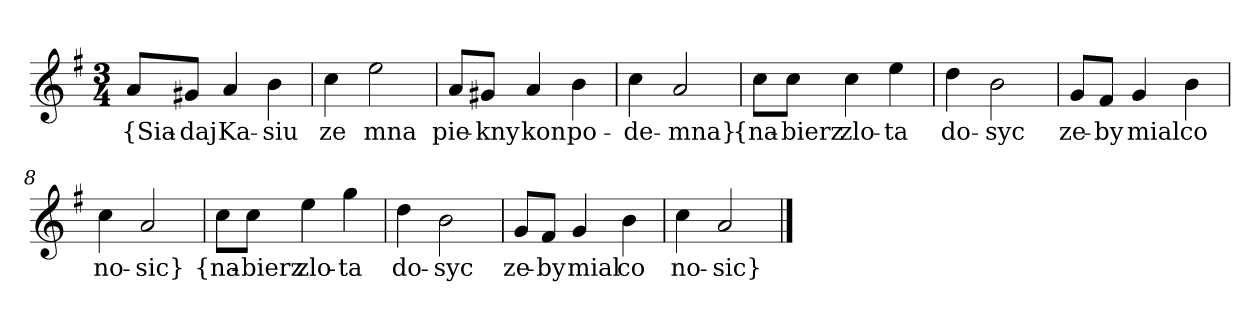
**kern	**text
*part1	*part1
*staff1	*staff1
*clefG2	*
*k[f#]	*
*M3/4	*
=	=
8a/L	{Sia-
8g#X/J	-daj
4a	Ka-
4b	-siu
=2	=2
4cc	ze
2ee	mna
=3	=3
8a/L	pie-
8g#X/J	-kny
4a	kon
4b	po-
=4	=4
4cc	-de-
2a	-mna}
=5y	=5y
8cc\L	{na-
8cc\J	-bierz
4cc	zlo-
4ee	-ta
=6	=6
4dd	do-
2b	-syc
=7	=7
8g/L	ze-
8f#/J	-by
4g	mial
4b	co
=8	=8
4cc	no-
2a	-sic}
=9y	=9y
8cc\L	{na-
8cc\J	-bierz
4ee	zlo-
4gg	-ta
=10	=10
4dd	do-
2b	-syc
=11	=11
8g/L	ze-
8f#/J	-by
4g	mial
4b	co
=12	=12
4cc	no-
2a	-sic}
==	==
*-	*-
